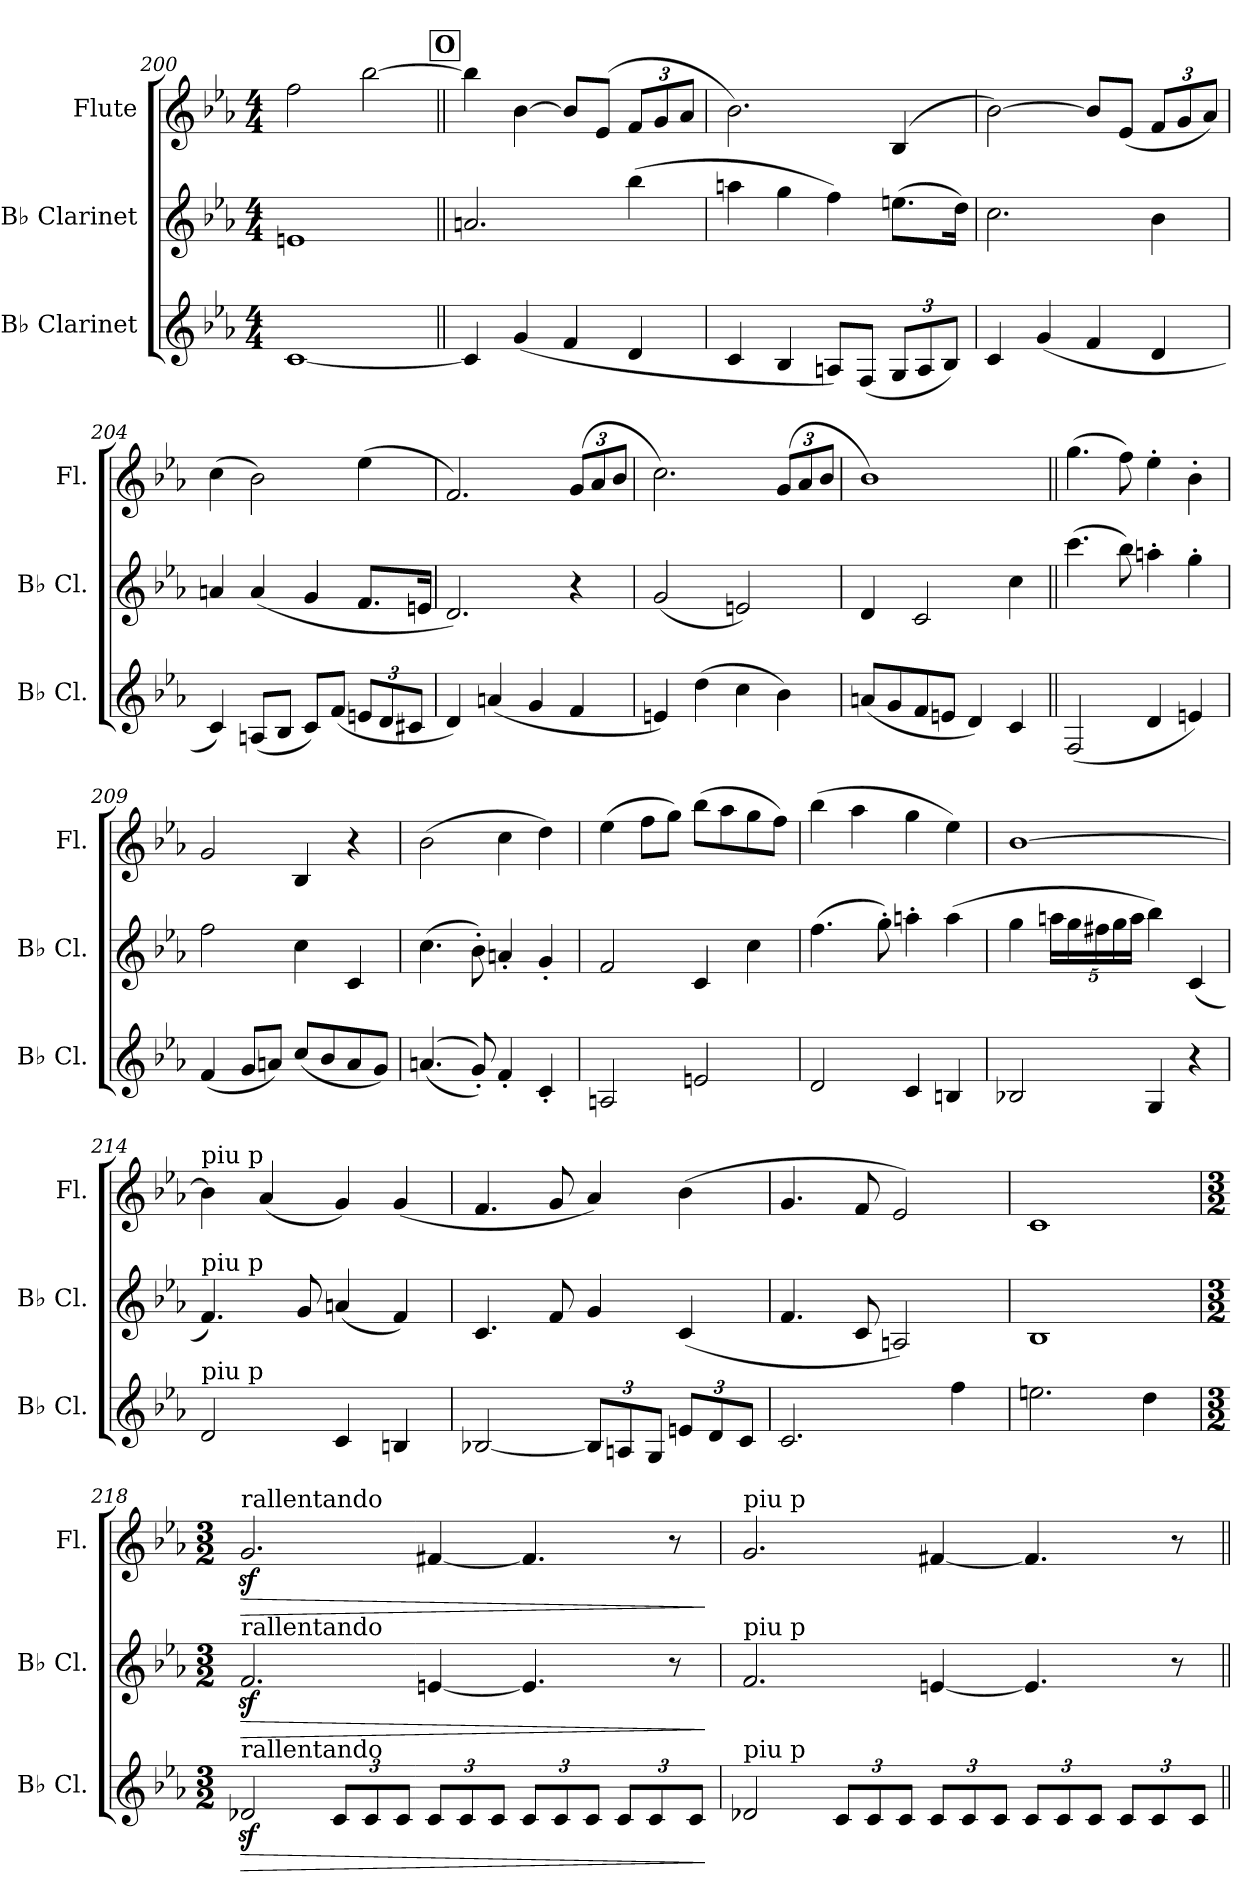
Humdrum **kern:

**kern	**dynam	**kern	**dynam	**kern	**dynam
*part3	*part3	*part2	*part2	*part1	*part1
*staff3	*staff3	*staff2	*staff2	*staff1	*staff1
*I"B♭ Clarinet	*	*I"B♭ Clarinet	*	*I"Flute	*
*I'B♭ Cl.	*	*I'B♭ Cl.	*	*I'Fl.	*
*clefG2	*	*clefG2	*	*clefG2	*
*ITrd1c2	*	*ITrd1c2	*	*	*
*k[b-e-a-d-g-]	*	*k[b-e-a-d-g-]	*	*k[b-e-a-]	*
*M4/4	*	*M4/4	*	*M4/4	*
=200	=200	=200	=200	=200	=200
[1B-	.	1dn	.	2ff\	.
.	.	.	.	[2bb-\	.
!!LO:REH:place=s1:a:B:fs=14:t=O
=201||	=201||	=201||	=201||	=201||	=201||
4B-/]	.	2.gn/	.	4bb-\]	.
(>4f/	.	.	.	[4b-\	.
4e-/	.	.	.	8b-/L]	.
.	.	.	.	(<8e-/J	.
*	*	*	*	*Xbrackettup	*
4c/	.	(>4aa-\	.	12f/L	.
.	.	.	.	12g/	.
.	.	.	.	12a-/J	.
=202	=202	=202	=202	=202	=202
4B-/	.	4ggn\	.	2.b-\)	.
4A-/	.	4ff\	.	.	.
8Gn/L)	.	4ee-\)	.	.	.
(<8E-/J	.	.	.	.	.
*Xbrackettup	*	*	*	*	*
12F/L	.	(>8.ddn\L	.	(<4B-/	.
12G/	.	.	.	.	.
12A-/J)	.	.	.	.	.
.	.	16cc\Jk)	.	.	.
=203	=203	=203	=203	=203	=203
4B-/	.	2.b-\	.	[2b-\)	.
(<4f/	.	.	.	.	.
4e-/	.	.	.	8b-/L]	.
.	.	.	.	(<8e-/J	.
4c/	.	4a-\	.	12f/L	.
.	.	.	.	12g/	.
.	.	.	.	12a-/J)	.
!!LO:LB:g=z
=204	=204	=204	=204	=204	=204
4B-/)	.	4gn/	.	(>4cc\	.
(<8Gn/L	.	(<4g/	.	2b-\)	.
8A-/J	.	.	.	.	.
8B-/L)	.	4f/	.	.	.
(<8e-/J	.	.	.	.	.
12dn/L	.	8.e-/L	.	(>4ee-\	.
12c/	.	.	.	.	.
12Bn/J	.	.	.	.	.
.	.	16dn/Jk	.	.	.
=205	=205	=205	=205	=205	=205
4c/)	.	2.c/)	.	2.f/)	.
(<4gn/	.	.	.	.	.
4f/	.	.	.	.	.
4e-/	.	4r	.	(<12g/L	.
.	.	.	.	12a-/	.
.	.	.	.	12b-/J	.
=206	=206	=206	=206	=206	=206
4dn/)	.	(<2f/	.	2.cc\)	.
(>4cc\	.	.	.	.	.
4b-\	.	2dn/)	.	.	.
4a-\)	.	.	.	(<12g/L	.
.	.	.	.	12a-/	.
.	.	.	.	12b-/J	.
=207	=207	=207	=207	=207	=207
(<8gn/L	.	4c/	.	1b-)	.
8f/	.	.	.	.	.
8e-/	.	2B-/	.	.	.
8dn/J	.	.	.	.	.
4c/)	.	.	.	.	.
4B-/	.	4b-\	.	.	.
=208||	=208||	=208||	=208||	=208||	=208||
(<2E-/	.	(>4.bb-\	.	(>4.gg\	.
.	.	8aa-\)	.	8ff\)	.
4c/	.	4ggn'\	.	4ee-'\	.
4dn/)	.	4ff'\	.	4b-'\	.
!!LO:LB:g=z
=209	=209	=209	=209	=209	=209
(<4e-/	.	2ee-\	.	2g/	.
8f/L	.	.	.	.	.
8gn/J)	.	.	.	.	.
(<8b-/L	.	4b-\	.	4B-/	.
8a-/	.	.	.	.	.
8g/	.	4B-/	.	4r	.
8f/J)	.	.	.	.	.
=210	=210	=210	=210	=210	=210
(<(<4.gn/	.	(>4.b-\	.	(>2b-\	.
8f'/))	.	8a-'\)	.	.	.
4e-'/	.	4gn'/	.	4cc\	.
4B-'/	.	4f'/	.	4dd\)	.
=211	=211	=211	=211	=211	=211
2Gn/	.	2e-/	.	(>4ee-\	.
.	.	.	.	8ff\L	.
.	.	.	.	8gg\J)	.
2dn/	.	4B-/	.	(>8bb-\L	.
.	.	.	.	8aa-\	.
.	.	4b-\	.	8gg\	.
.	.	.	.	8ff\J)	.
=212	=212	=212	=212	=212	=212
2c/	.	(>4.ee-\	.	(>4bb-\	.
.	.	.	.	4aa-\	.
.	.	8ff'\)	.	.	.
4B-/	.	4ggn'\	.	4gg\	.
4An/	.	(>4gg\	.	4ee-\)	.
=213	=213	=213	=213	=213	=213
2A-X/	.	4ff\	.	[1b-	.
*	*	*Xbrackettup	*	*	*
.	.	20ggn\LL	.	.	.
.	.	20ff\	.	.	.
.	.	20een\	.	.	.
.	.	20ff\	.	.	.
.	.	20gg\JJ	.	.	.
4F/	.	4aa-\)	.	.	.
4r	.	(<4B-/	.	.	.
!!LO:LB:g=z
=214	=214	=214	=214	=214	=214
!	!	!	!	!LO:TX:a:t=piu p	!
!	!	!LO:TX:a:t=piu p	!	!	!
!LO:TX:a:t=piu p	!	!	!	!	!
2c/	.	4.e-/)	.	4b-\]	.
.	.	.	.	(<4a-/	.
.	.	8f/	.	.	.
4B-/	.	(<4gn/	.	4g/)	.
4An/	.	4e-/)	.	(<4g/	.
=215	=215	=215	=215	=215	=215
[2A-X/	.	4.B-/	.	4.f/	.
.	.	8e-/	.	8g/	.
12A-/L]	.	4f/	.	4a-/)	.
12Gn/	.	.	.	.	.
12F/J	.	.	.	.	.
12dn/L	.	(<4B-/	.	(>4b-\	.
12c/	.	.	.	.	.
12B-/J	.	.	.	.	.
=216	=216	=216	=216	=216	=216
2.B-/	.	4.e-/	.	4.g/	.
.	.	8B-/	.	8f/	.
.	.	2Gn/)	.	2e-/)	.
4ee-\	.	.	.	.	.
=217	=217	=217	=217	=217	=217
2.ddn\	.	1A-	.	1c	.
4cc\	.	.	.	.	.
!!LO:PB:g=z
=218	=218	=218	=218	=218	=218
*M3/2	*	*M3/2	*	*M3/2	*
!	!	!	!	!LO:TX:a:t=rallentando	!
!	!	!LO:TX:a:t=rallentando	!	!	!
!LO:TX:a:t=rallentando	!	!	!	!	!
!	!LO:HP:b	!	!LO:HP:b	!	!LO:HP:b
2c-Xz</	>	2.e-z</	>	2.gz</	>
12B-/L	.	.	.	.	.
12B-/	.	.	.	.	.
12B-/J	.	.	.	.	.
12B-/L	.	[4dn/	.	[4f#X/	.
12B-/	.	.	.	.	.
12B-/J	.	.	.	.	.
12B-/L	.	4.d/]	.	4.f#/]	.
12B-/	.	.	.	.	.
12B-/J	.	.	.	.	.
12B-/L	.	.	.	.	.
12B-/	.	.	.	.	.
.	.	8r	.	8r	.
12B-/J	.	.	.	.	.
.	]	.	]	.	]
=219	=219	=219	=219	=219	=219
!	!	!	!	!LO:TX:a:t=piu p	!
!	!	!LO:TX:a:t=piu p	!	!	!
!LO:TX:a:t=piu p	!	!	!	!	!
2c-X/	.	2.e-/	.	2.g/	.
12B-/L	.	.	.	.	.
12B-/	.	.	.	.	.
12B-/J	.	.	.	.	.
12B-/L	.	[4dn/	.	[4f#X/	.
12B-/	.	.	.	.	.
12B-/J	.	.	.	.	.
12B-/L	.	4.d/]	.	4.f#/]	.
12B-/	.	.	.	.	.
12B-/J	.	.	.	.	.
12B-/L	.	.	.	.	.
12B-/	.	.	.	.	.
.	.	8r	.	8r	.
12B-/J	.	.	.	.	.
=||	=||	=||	=||	=||	=||
*-	*-	*-	*-	*-	*-
